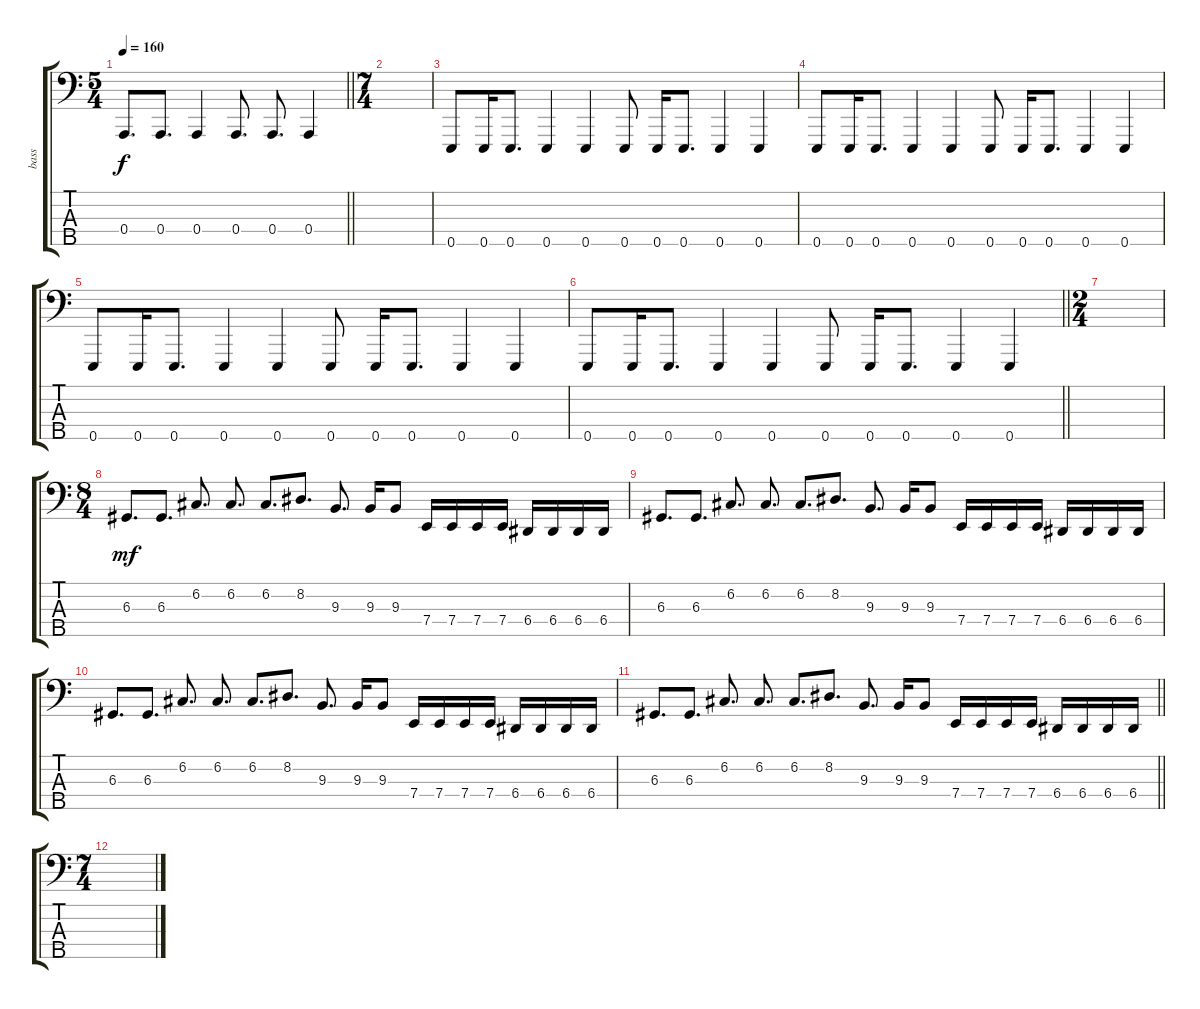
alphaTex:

\track ("bass" "bass") {instrument electricbassfinger}
\staff {score tabs}
\tuning (C2 G1 D1 A0 E0) {hide}
\ts (5 4)
\tempo 160
\clef f4
\barLineRight lightlight
\ks c
0.4.8{d dy f} 0.4.8{d} 0.4.4 0.4.8{d} 0.4.8{d} 0.4.4 |
\ts (7 4)
\section ("" "")
|
0.5.8 0.5.16 0.5.8{d} 0.5.4 0.5.4 0.5.8 0.5.16 0.5.8{d} 0.5.4 0.5.4 |
0.5.8 0.5.16 0.5.8{d} 0.5.4 0.5.4 0.5.8 0.5.16 0.5.8{d} 0.5.4 0.5.4 |
0.5.8 0.5.16 0.5.8{d} 0.5.4 0.5.4 0.5.8 0.5.16 0.5.8{d} 0.5.4 0.5.4 |
\barLineRight lightlight
0.5.8 0.5.16 0.5.8{d} 0.5.4 0.5.4 0.5.8 0.5.16 0.5.8{d} 0.5.4 0.5.4 |
\ts (2 4)
\section ("" "")
|
\ts (8 4)
6.3.8{d dy mf} 6.3.8{d} 6.2.8{d} 6.2.8{d} 6.2.8{d} 8.2.8{d} 9.3.8{d} 9.3.16 9.3.8 7.4.16 7.4.16 7.4.16 7.4.16 6.4.16 6.4.16 6.4.16 6.4.16 |
6.3.8{d} 6.3.8{d} 6.2.8{d} 6.2.8{d} 6.2.8{d} 8.2.8{d} 9.3.8{d} 9.3.16 9.3.8 7.4.16 7.4.16 7.4.16 7.4.16 6.4.16 6.4.16 6.4.16 6.4.16 |
6.3.8{d} 6.3.8{d} 6.2.8{d} 6.2.8{d} 6.2.8{d} 8.2.8{d} 9.3.8{d} 9.3.16 9.3.8 7.4.16 7.4.16 7.4.16 7.4.16 6.4.16 6.4.16 6.4.16 6.4.16 |
\barLineRight lightlight
6.3.8{d} 6.3.8{d} 6.2.8{d} 6.2.8{d} 6.2.8{d} 8.2.8{d} 9.3.8{d} 9.3.16 9.3.8 7.4.16 7.4.16 7.4.16 7.4.16 6.4.16 6.4.16 6.4.16 6.4.16 |
\ts (7 4)
\section ("" "")
